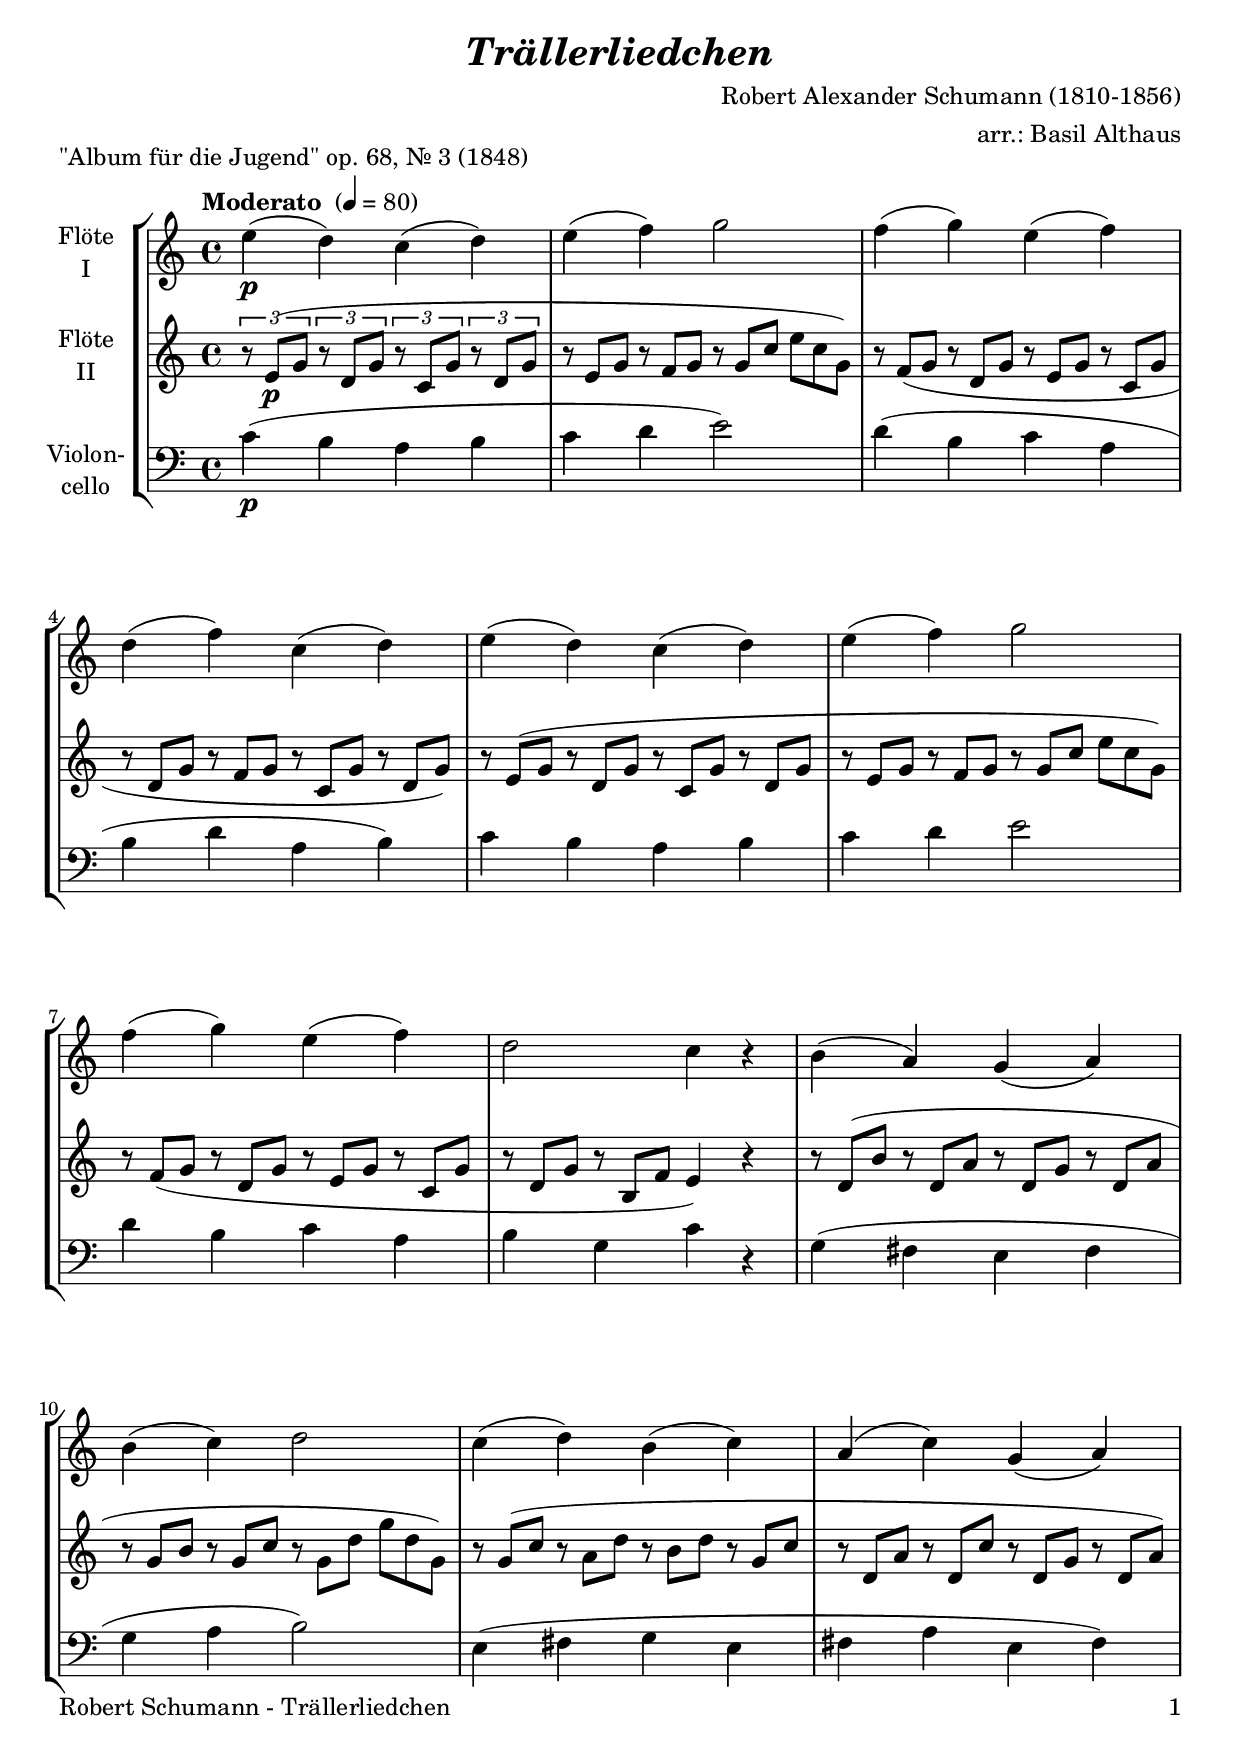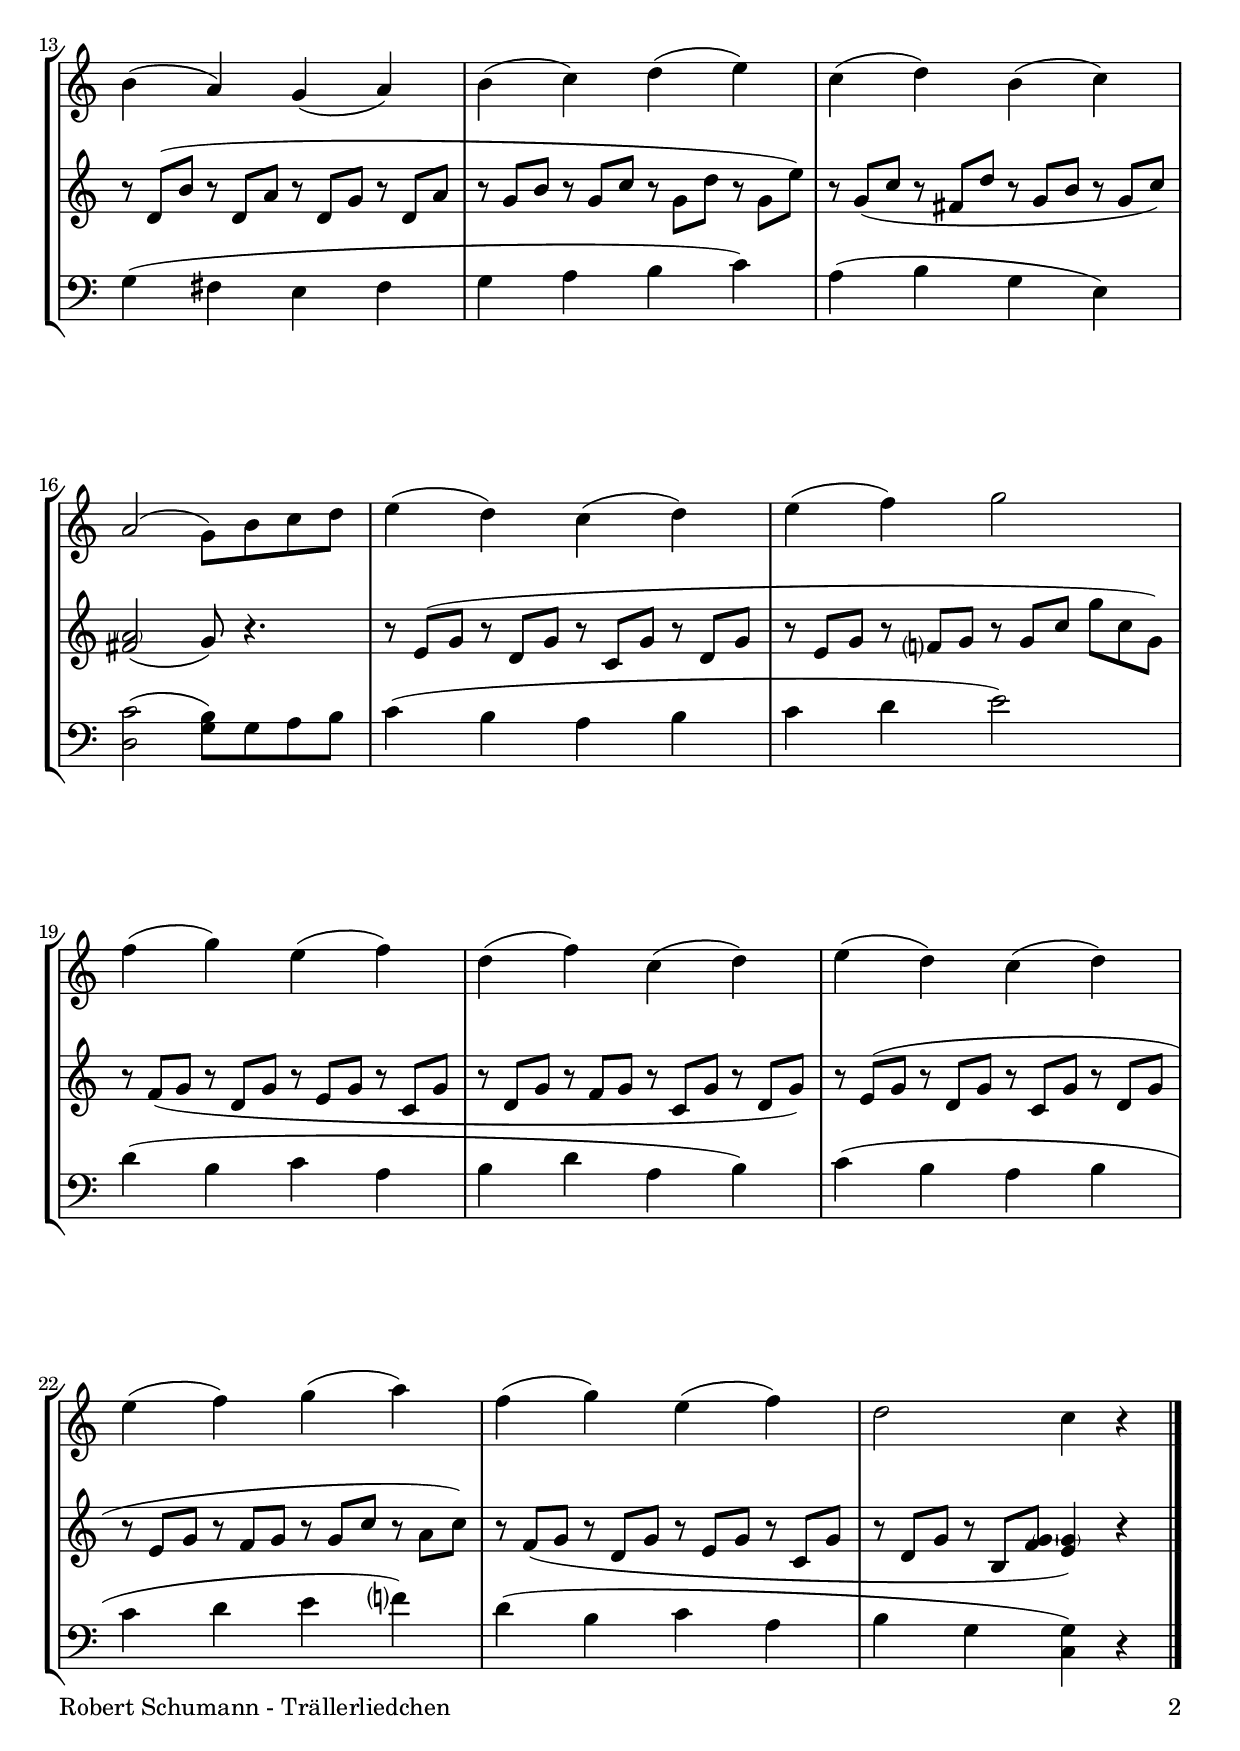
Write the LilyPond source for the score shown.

\version "2.24.4"
\include "deutsch.ly"
  
#(set-global-staff-size 21)

\header {
  title     = \markup \bold \italic "Trällerliedchen"
  composer  = "Robert Alexander Schumann (1810-1856)"
  arranger  = "arr.: Basil Althaus"
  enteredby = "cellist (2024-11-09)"
  piece     = "\"Album für die Jugend\" op. 68, Nr. 3 (1848)"
}

voiceconsts = {
  \key c \major
  \time 4/4
  \clef "treble"
%  \numericTimeSignature
  \compressEmptyMeasures
% Set default beaming for all staves
%  \set Timing.beamExceptions = #'()
%  \set Timing.baseMoment     = #(ly:make-moment 1 4)
%  \set Timing.beatStructure  = #'(1 1 1 1)
  \tempo "Moderato " 4=80
}

mifl = "flute"
mivl = "violin"
miva = "viola"
mipz = "pizzicato strings"
mivc = "cello"

va = \relative c'' {
  \voiceconsts

  e4(\p d) c( d)
  e( f) g2
  f4( g) e( f)

  d( f) c( d)
  e( d) c( d)
  e( f) g2

  f4( g) e( f)
  d2 c4 r
  h( a) g( a)

  h( c) d2
  c4( d) h( c)
  a( c) g( a)

  h( a) g( a)
  h( c) d( e)
  c( d) h( c)

  a2( g8) h c d
  e4( d) c( d)
  e( f) g2

  f4( g) e( f)
  d( f) c( d)
  e( d) c( d)

  e( f) g( a)
  f( g) e( f)
  d2 c4 r \bar "|."
}

vb = \relative c' {
  \voiceconsts

  \tuplet 3/2 4 {
    r8 e(\p g r d g r c, g' r d g
    \omit TupletNumber
    \override TupletBracket.bracket-visibility = ##f
    r e g r f g r g c e c g)
    r f( g r d g r e g r c, g'
    
    r d g r f g r c, g' r d g)
    r e( g r d g r c, g' r d g
    r e g r f g r g c e c g)
    
    r f( g r d g r e g r c, g'
    r d g r h, f'
  }
    e4) r
  \tuplet 3/2 4 {
    r8 d( h' r d, a' r d, g r d a'

    r g h r g c r g d' g d g,)
    r g( c r a d r h d r g, c
    r d, a' r d, c' r d, g r d a')

    r d,( h' r d, a' r d, g r d a'
    r g h r g c r g d' r g, e')
    r g,( c r fis, d' r g, h r g c)
  }
  <fis, \parenthesize a>2( g8) r4.
  \tuplet 3/2 4 {
    r8 e( g r d g r c, g' r d g
    r e g r f? g r g c g' c, g)

    r f( g r d g r e g r c, g'
    r d g r f g r c, g' r d g)
    r e( g r d g r c, g' r d g

    r e g r f g r g c r a c)
    r f,( g r d g r e g r c, g'
    r d g r h, <f' \parenthesize g>
  }
  <e \parenthesize g>4) r \bar "|."
}

vc = \relative c' {
  \voiceconsts
  \clef "bass"

  c4(\p h a h
  c d e2)
  d4( h c a

  h d a h)
  c h a h
  c d e2

  d4 h c a
  h g c r
  g( fis e fis

  g a h2)
  e,4( fis g e
  fis a e fis)

  g( fis e fis
  g a h c)
  a( h g e)

  <d c'>2( <g h>8) g a h
  c4( h a h
  c d e2)

  d4( h c a
  h d a h)
  c( h a h

  c d e f?)
  d( h c a
  h g <c, g'>) r \bar "|."
}


music = \new StaffGroup <<
      \new Staff {
	\set Staff.midiInstrument = \mifl
	\set Staff.instrumentName = \markup \center-column { "Flöte" "I" }
	\transpose c c { \va }
      }

      \new Staff {
	\set Staff.midiInstrument = \mifl
	\set Staff.instrumentName = \markup \center-column { "Flöte" "II" }
	\transpose c c { \vb }
      }

      \new Staff {
	\set Staff.midiInstrument = \mivc
	\set Staff.instrumentName = \markup \center-column { "Violon-" "cello" }
	\transpose c c { \vc }
      }
>>

\book {
  \paper {
    print-page-number = ##t
    print-first-page-number = ##t
    ragged-last-bottom = ##f
    oddHeaderMarkup = \markup \null
    evenHeaderMarkup = \markup \null
    oddFooterMarkup = \markup {
      \fill-line {
        \if \should-print-page-number
        "Robert Schumann - Trällerliedchen" \fromproperty #'page:page-number-string
      }
    }
    evenFooterMarkup = \oddFooterMarkup
  } \score {
    \music
    \layout {}
  }

  \score {
    \unfoldRepeats \music

    \midi {
      \context {
        \Score
      }
    }
  }
}
